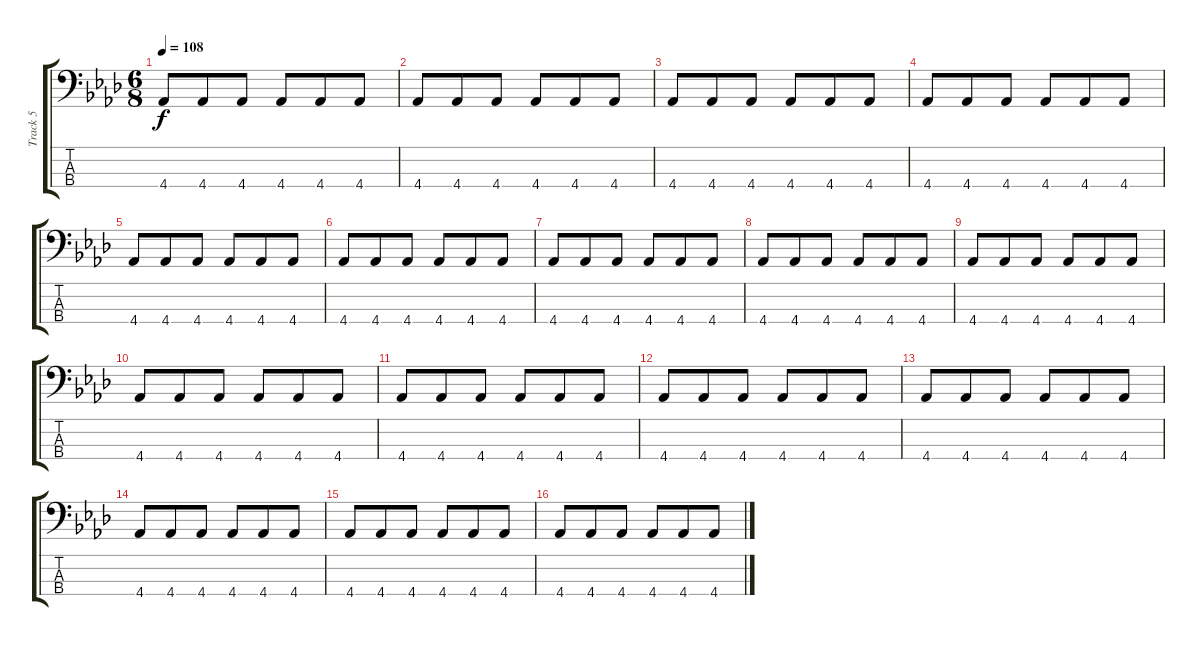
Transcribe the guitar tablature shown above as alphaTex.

\track ("Track 5" "Track 5") {instrument acousticbass}
\staff {score tabs}
\tuning (G2 D2 A1 E1) {hide}
\ts (6 8)
\tempo 108
\clef f4
\ks ab
4.4.8{dy f} 4.4.8 4.4.8 4.4.8 4.4.8 4.4.8 |
4.4.8 4.4.8 4.4.8 4.4.8 4.4.8 4.4.8 |
4.4.8 4.4.8 4.4.8 4.4.8 4.4.8 4.4.8 |
4.4.8 4.4.8 4.4.8 4.4.8 4.4.8 4.4.8 |
4.4.8 4.4.8 4.4.8 4.4.8 4.4.8 4.4.8 |
4.4.8 4.4.8 4.4.8 4.4.8 4.4.8 4.4.8 |
4.4.8 4.4.8 4.4.8 4.4.8 4.4.8 4.4.8 |
4.4.8 4.4.8 4.4.8 4.4.8 4.4.8 4.4.8 |
4.4.8 4.4.8 4.4.8 4.4.8 4.4.8 4.4.8 |
4.4.8 4.4.8 4.4.8 4.4.8 4.4.8 4.4.8 |
4.4.8 4.4.8 4.4.8 4.4.8 4.4.8 4.4.8 |
4.4.8 4.4.8 4.4.8 4.4.8 4.4.8 4.4.8 |
4.4.8 4.4.8 4.4.8 4.4.8 4.4.8 4.4.8 |
4.4.8 4.4.8 4.4.8 4.4.8 4.4.8 4.4.8 |
4.4.8 4.4.8 4.4.8 4.4.8 4.4.8 4.4.8 |
4.4.8 4.4.8 4.4.8 4.4.8 4.4.8 4.4.8
